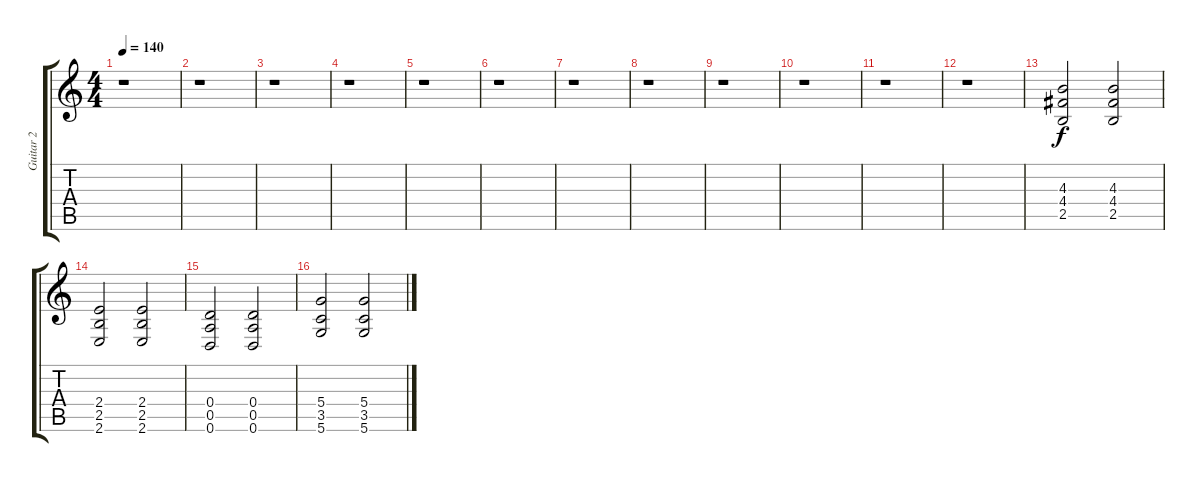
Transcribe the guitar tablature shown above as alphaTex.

\track ("Guitar 2" "Guitar 2") {instrument distortionguitar}
\staff {score tabs}
\tuning (E4 B3 G3 D3 A2 D2) {hide}
\ts (4 4)
\tempo 140
\clef g2
\ks c
r.1{dy f} |
r.1 |
r.1 |
r.1 |
r.1 |
r.1 |
r.1 |
r.1 |
r.1 |
r.1 |
r.1 |
r.1 |
(4.3 4.4 2.5).2 (4.3 4.4 2.5).2 |
(2.4 2.5 2.6).2 (2.4 2.5 2.6).2 |
(0.4 0.5 0.6).2 (0.4 0.5 0.6).2 |
(5.4 3.5 5.6).2 (5.4 3.5 5.6).2
